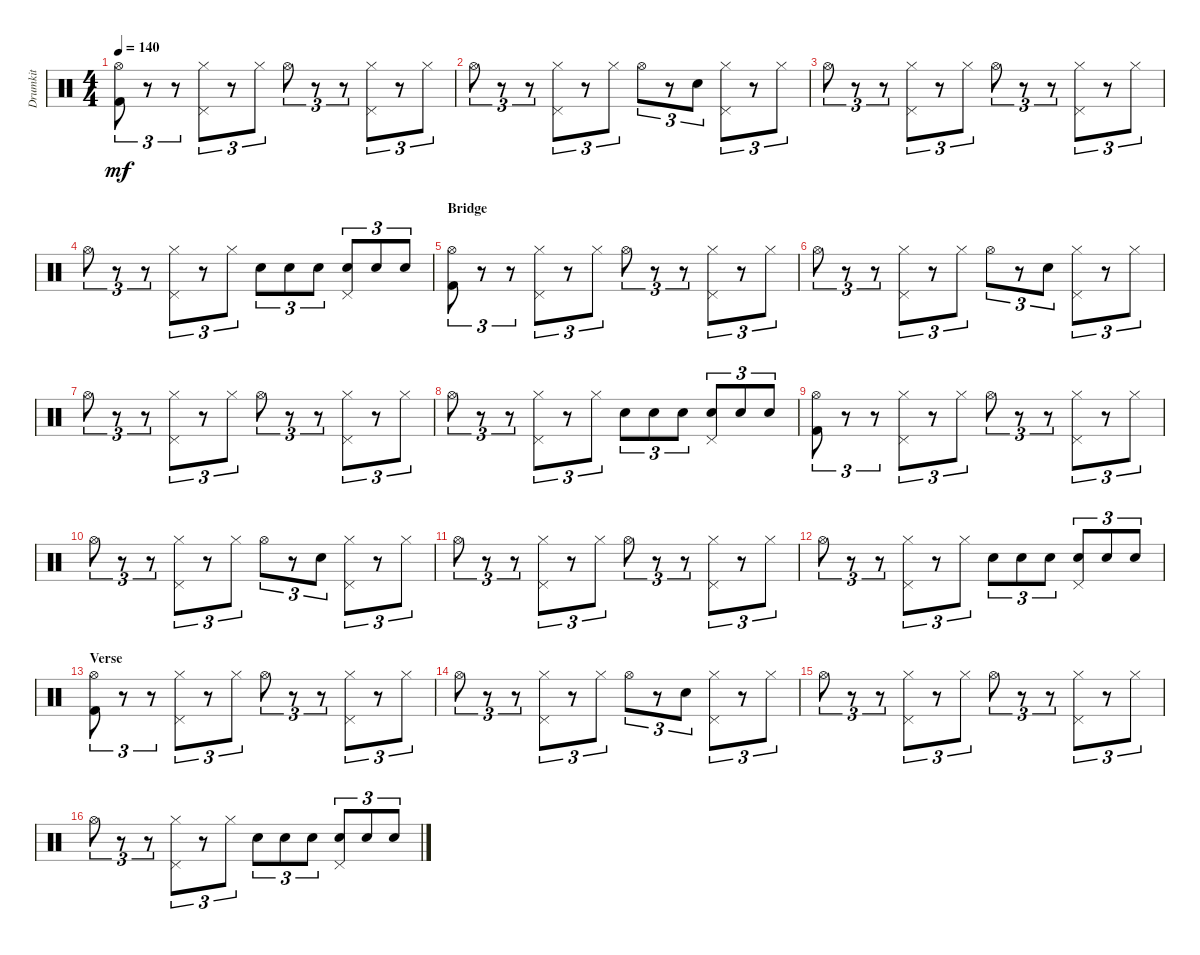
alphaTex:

\track ("Drumkit" "Drumkit") {instrument percussion}
\staff {score}
\articulation defaults
\ts (4 4)
\tempo 140
\clef neutral
\ks c
("Kick (hit) 2" "Hi-Hat (open)").8{tu (3 2) dy mf} r.8{tu (3 2)} r.8{tu (3 2)} ("Hi-Hat (closed)" "Pedal Hi-Hat (hit)").8{tu (3 2)} r.8{tu (3 2)} "Hi-Hat (closed)".8{tu (3 2)} "Hi-Hat (open)".8{tu (3 2)} r.8{tu (3 2)} r.8{tu (3 2)} ("Hi-Hat (closed)" "Pedal Hi-Hat (hit)").8{tu (3 2)} r.8{tu (3 2)} "Hi-Hat (closed)".8{tu (3 2)} |
"Hi-Hat (open)".8{tu (3 2)} r.8{tu (3 2)} r.8{tu (3 2)} ("Hi-Hat (closed)" "Pedal Hi-Hat (hit)").8{tu (3 2)} r.8{tu (3 2)} "Hi-Hat (closed)".8{tu (3 2)} "Hi-Hat (open)".8{tu (3 2)} r.8{tu (3 2)} "Snare (hit) 2".8{tu (3 2)} ("Hi-Hat (closed)" "Pedal Hi-Hat (hit)").8{tu (3 2)} r.8{tu (3 2)} "Hi-Hat (closed)".8{tu (3 2)} |
"Hi-Hat (open)".8{tu (3 2)} r.8{tu (3 2)} r.8{tu (3 2)} ("Hi-Hat (closed)" "Pedal Hi-Hat (hit)").8{tu (3 2)} r.8{tu (3 2)} "Hi-Hat (closed)".8{tu (3 2)} "Hi-Hat (open)".8{tu (3 2)} r.8{tu (3 2)} r.8{tu (3 2)} ("Hi-Hat (closed)" "Pedal Hi-Hat (hit)").8{tu (3 2)} r.8{tu (3 2)} "Hi-Hat (closed)".8{tu (3 2)} |
"Hi-Hat (open)".8{tu (3 2)} r.8{tu (3 2)} r.8{tu (3 2)} ("Hi-Hat (closed)" "Pedal Hi-Hat (hit)").8{tu (3 2)} r.8{tu (3 2)} "Hi-Hat (closed)".8{tu (3 2)} "Snare (hit) 2".8{tu (3 2)} "Snare (hit) 2".8{tu (3 2)} "Snare (hit) 2".8{tu (3 2)} ("Pedal Hi-Hat (hit)" "Snare (hit) 2").8{tu (3 2)} "Snare (hit) 2".8{tu (3 2)} "Snare (hit) 2".8{tu (3 2)} |
\section ("" "Bridge")
("Kick (hit) 2" "Hi-Hat (open)").8{tu (3 2)} r.8{tu (3 2)} r.8{tu (3 2)} ("Hi-Hat (closed)" "Pedal Hi-Hat (hit)").8{tu (3 2)} r.8{tu (3 2)} "Hi-Hat (closed)".8{tu (3 2)} "Hi-Hat (open)".8{tu (3 2)} r.8{tu (3 2)} r.8{tu (3 2)} ("Hi-Hat (closed)" "Pedal Hi-Hat (hit)").8{tu (3 2)} r.8{tu (3 2)} "Hi-Hat (closed)".8{tu (3 2)} |
"Hi-Hat (open)".8{tu (3 2)} r.8{tu (3 2)} r.8{tu (3 2)} ("Hi-Hat (closed)" "Pedal Hi-Hat (hit)").8{tu (3 2)} r.8{tu (3 2)} "Hi-Hat (closed)".8{tu (3 2)} "Hi-Hat (open)".8{tu (3 2)} r.8{tu (3 2)} "Snare (hit) 2".8{tu (3 2)} ("Hi-Hat (closed)" "Pedal Hi-Hat (hit)").8{tu (3 2)} r.8{tu (3 2)} "Hi-Hat (closed)".8{tu (3 2)} |
"Hi-Hat (open)".8{tu (3 2)} r.8{tu (3 2)} r.8{tu (3 2)} ("Hi-Hat (closed)" "Pedal Hi-Hat (hit)").8{tu (3 2)} r.8{tu (3 2)} "Hi-Hat (closed)".8{tu (3 2)} "Hi-Hat (open)".8{tu (3 2)} r.8{tu (3 2)} r.8{tu (3 2)} ("Hi-Hat (closed)" "Pedal Hi-Hat (hit)").8{tu (3 2)} r.8{tu (3 2)} "Hi-Hat (closed)".8{tu (3 2)} |
"Hi-Hat (open)".8{tu (3 2)} r.8{tu (3 2)} r.8{tu (3 2)} ("Hi-Hat (closed)" "Pedal Hi-Hat (hit)").8{tu (3 2)} r.8{tu (3 2)} "Hi-Hat (closed)".8{tu (3 2)} "Snare (hit) 2".8{tu (3 2)} "Snare (hit) 2".8{tu (3 2)} "Snare (hit) 2".8{tu (3 2)} ("Pedal Hi-Hat (hit)" "Snare (hit) 2").8{tu (3 2)} "Snare (hit) 2".8{tu (3 2)} "Snare (hit) 2".8{tu (3 2)} |
("Kick (hit) 2" "Hi-Hat (open)").8{tu (3 2)} r.8{tu (3 2)} r.8{tu (3 2)} ("Hi-Hat (closed)" "Pedal Hi-Hat (hit)").8{tu (3 2)} r.8{tu (3 2)} "Hi-Hat (closed)".8{tu (3 2)} "Hi-Hat (open)".8{tu (3 2)} r.8{tu (3 2)} r.8{tu (3 2)} ("Hi-Hat (closed)" "Pedal Hi-Hat (hit)").8{tu (3 2)} r.8{tu (3 2)} "Hi-Hat (closed)".8{tu (3 2)} |
"Hi-Hat (open)".8{tu (3 2)} r.8{tu (3 2)} r.8{tu (3 2)} ("Hi-Hat (closed)" "Pedal Hi-Hat (hit)").8{tu (3 2)} r.8{tu (3 2)} "Hi-Hat (closed)".8{tu (3 2)} "Hi-Hat (open)".8{tu (3 2)} r.8{tu (3 2)} "Snare (hit) 2".8{tu (3 2)} ("Hi-Hat (closed)" "Pedal Hi-Hat (hit)").8{tu (3 2)} r.8{tu (3 2)} "Hi-Hat (closed)".8{tu (3 2)} |
"Hi-Hat (open)".8{tu (3 2)} r.8{tu (3 2)} r.8{tu (3 2)} ("Hi-Hat (closed)" "Pedal Hi-Hat (hit)").8{tu (3 2)} r.8{tu (3 2)} "Hi-Hat (closed)".8{tu (3 2)} "Hi-Hat (open)".8{tu (3 2)} r.8{tu (3 2)} r.8{tu (3 2)} ("Hi-Hat (closed)" "Pedal Hi-Hat (hit)").8{tu (3 2)} r.8{tu (3 2)} "Hi-Hat (closed)".8{tu (3 2)} |
"Hi-Hat (open)".8{tu (3 2)} r.8{tu (3 2)} r.8{tu (3 2)} ("Hi-Hat (closed)" "Pedal Hi-Hat (hit)").8{tu (3 2)} r.8{tu (3 2)} "Hi-Hat (closed)".8{tu (3 2)} "Snare (hit) 2".8{tu (3 2)} "Snare (hit) 2".8{tu (3 2)} "Snare (hit) 2".8{tu (3 2)} ("Pedal Hi-Hat (hit)" "Snare (hit) 2").8{tu (3 2)} "Snare (hit) 2".8{tu (3 2)} "Snare (hit) 2".8{tu (3 2)} |
\section ("" "Verse")
("Kick (hit) 2" "Hi-Hat (open)").8{tu (3 2)} r.8{tu (3 2)} r.8{tu (3 2)} ("Hi-Hat (closed)" "Pedal Hi-Hat (hit)").8{tu (3 2)} r.8{tu (3 2)} "Hi-Hat (closed)".8{tu (3 2)} "Hi-Hat (open)".8{tu (3 2)} r.8{tu (3 2)} r.8{tu (3 2)} ("Hi-Hat (closed)" "Pedal Hi-Hat (hit)").8{tu (3 2)} r.8{tu (3 2)} "Hi-Hat (closed)".8{tu (3 2)} |
"Hi-Hat (open)".8{tu (3 2)} r.8{tu (3 2)} r.8{tu (3 2)} ("Hi-Hat (closed)" "Pedal Hi-Hat (hit)").8{tu (3 2)} r.8{tu (3 2)} "Hi-Hat (closed)".8{tu (3 2)} "Hi-Hat (open)".8{tu (3 2)} r.8{tu (3 2)} "Snare (hit) 2".8{tu (3 2)} ("Hi-Hat (closed)" "Pedal Hi-Hat (hit)").8{tu (3 2)} r.8{tu (3 2)} "Hi-Hat (closed)".8{tu (3 2)} |
"Hi-Hat (open)".8{tu (3 2)} r.8{tu (3 2)} r.8{tu (3 2)} ("Hi-Hat (closed)" "Pedal Hi-Hat (hit)").8{tu (3 2)} r.8{tu (3 2)} "Hi-Hat (closed)".8{tu (3 2)} "Hi-Hat (open)".8{tu (3 2)} r.8{tu (3 2)} r.8{tu (3 2)} ("Hi-Hat (closed)" "Pedal Hi-Hat (hit)").8{tu (3 2)} r.8{tu (3 2)} "Hi-Hat (closed)".8{tu (3 2)} |
"Hi-Hat (open)".8{tu (3 2)} r.8{tu (3 2)} r.8{tu (3 2)} ("Hi-Hat (closed)" "Pedal Hi-Hat (hit)").8{tu (3 2)} r.8{tu (3 2)} "Hi-Hat (closed)".8{tu (3 2)} "Snare (hit) 2".8{tu (3 2)} "Snare (hit) 2".8{tu (3 2)} "Snare (hit) 2".8{tu (3 2)} ("Pedal Hi-Hat (hit)" "Snare (hit) 2").8{tu (3 2)} "Snare (hit) 2".8{tu (3 2)} "Snare (hit) 2".8{tu (3 2)}
